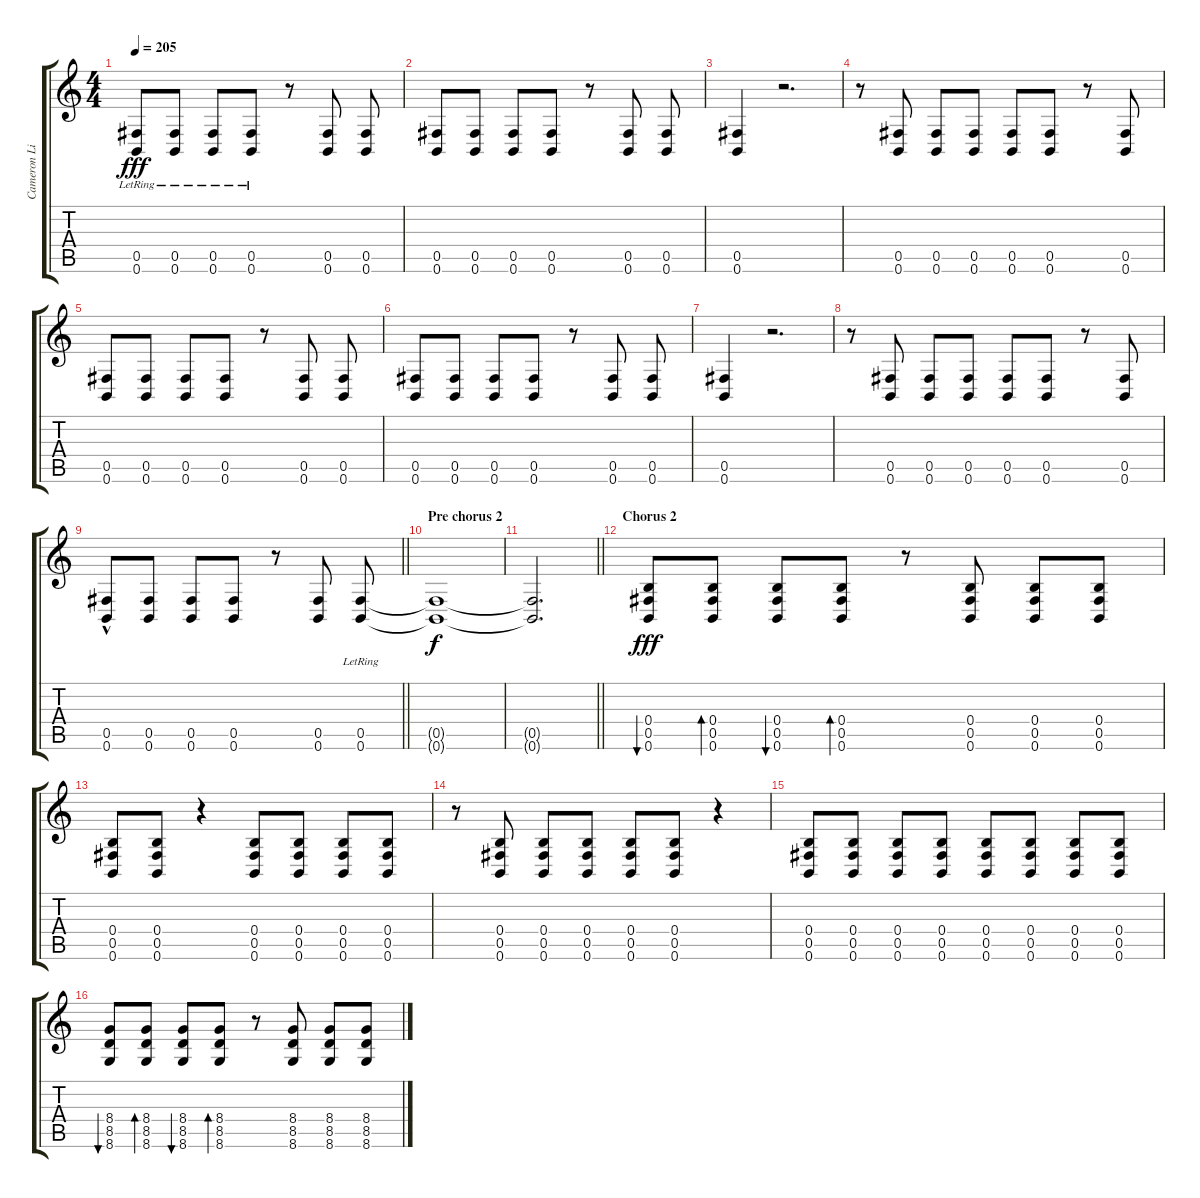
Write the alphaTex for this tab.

\track ("Cameron Liddell" "Cameron Li") {instrument distortionguitar}
\staff {score tabs}
\tuning (Db4 Ab3 E3 B2 Gb2 B1) {hide}
\ts (4 4)
\tempo 205
\clef g2
\ks c
(0.5{lr} 0.6{lr}).8{dy fff} (0.5{lr} 0.6{lr}).8 (0.5{lr} 0.6{lr}).8 (0.5{lr} 0.6{lr}).8 r.8 (0.5 0.6).8 (0.5 0.6).8 |
(0.5 0.6).8 (0.5 0.6).8 (0.5 0.6).8 (0.5 0.6).8 r.8 (0.5 0.6).8 (0.5 0.6).8 |
(0.5 0.6).4 r.2{d} |
r.8 (0.5 0.6).8 (0.5 0.6).8 (0.5 0.6).8 (0.5 0.6).8 (0.5 0.6).8 r.8 (0.5 0.6).8 |
(0.5 0.6).8 (0.5 0.6).8 (0.5 0.6).8 (0.5 0.6).8 r.8 (0.5 0.6).8 (0.5 0.6).8 |
(0.5 0.6).8 (0.5 0.6).8 (0.5 0.6).8 (0.5 0.6).8 r.8 (0.5 0.6).8 (0.5 0.6).8 |
(0.5 0.6).4 r.2{d} |
r.8 (0.5 0.6).8 (0.5 0.6).8 (0.5 0.6).8 (0.5 0.6).8 (0.5 0.6).8 r.8 (0.5 0.6).8 |
\barLineRight lightlight
(0.5{hac} 0.6{hac}).8 (0.5 0.6).8 (0.5 0.6).8 (0.5 0.6).8 r.8 (0.5 0.6).8 (0.5{lr} 0.6{lr}).8 |
\section ("" "Pre chorus 2")
(0.5{t} 0.6{t}).1{dy f} |
\barLineRight lightlight
(0.5{t} 0.6{t}).2{d} |
\section ("" "Chorus 2")
(0.4 0.5 0.6).8{bu 60 dy fff} (0.4 0.5 0.6).8{bd 60} (0.4 0.5 0.6).8{bu 60} (0.4 0.5 0.6).8{bd 60} r.8 (0.4 0.5 0.6).8 (0.4 0.5 0.6).8 (0.4 0.5 0.6).8 |
(0.4 0.5 0.6).8 (0.4 0.5 0.6).8 r.4 (0.4 0.5 0.6).8 (0.4 0.5 0.6).8 (0.4 0.5 0.6).8 (0.4 0.5 0.6).8 |
r.8 (0.4 0.5 0.6).8 (0.4 0.5 0.6).8 (0.4 0.5 0.6).8 (0.4 0.5 0.6).8 (0.4 0.5 0.6).8 r.4 |
(0.4 0.5 0.6).8 (0.4 0.5 0.6).8 (0.4 0.5 0.6).8 (0.4 0.5 0.6).8 (0.4 0.5 0.6).8 (0.4 0.5 0.6).8 (0.4 0.5 0.6).8 (0.4 0.5 0.6).8 |
(8.4 8.5 8.6).8{bu 60} (8.4 8.5 8.6).8{bd 60} (8.4 8.5 8.6).8{bu 60} (8.4 8.5 8.6).8{bd 60} r.8 (8.4 8.5 8.6).8 (8.4 8.5 8.6).8 (8.4 8.5 8.6).8
